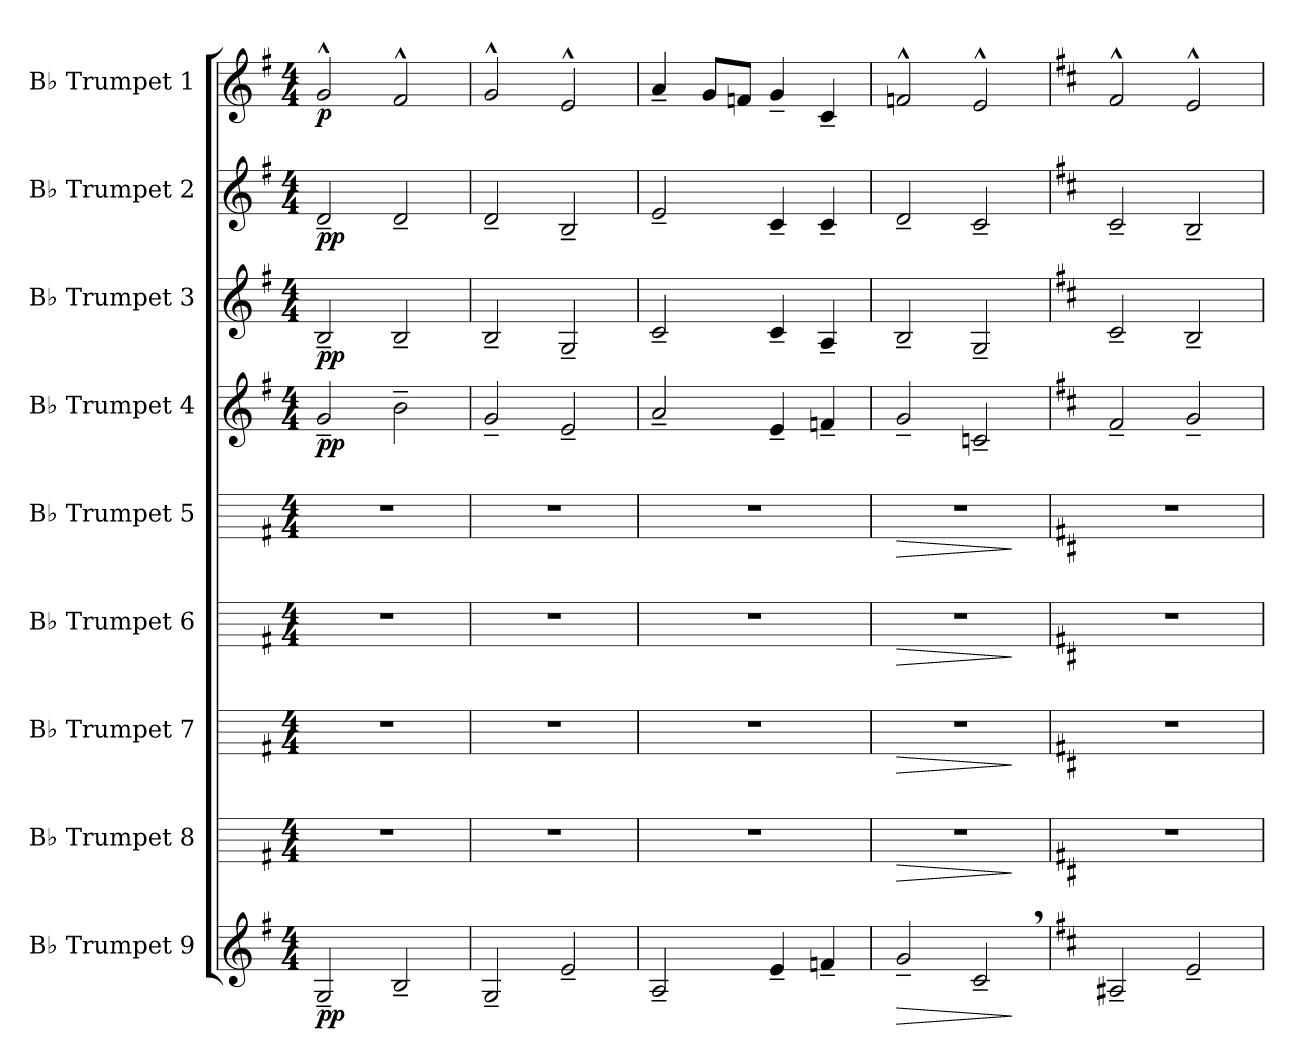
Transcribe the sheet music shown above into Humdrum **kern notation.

**kern	**dynam	**kern	**dynam	**kern	**dynam	**kern	**dynam	**kern	**dynam	**kern	**dynam	**kern	**dynam	**kern	**dynam	**kern	**dynam
*part9	*part9	*part8	*part8	*part7	*part7	*part6	*part6	*part5	*part5	*part4	*part4	*part3	*part3	*part2	*part2	*part1	*part1
*staff9	*staff9	*staff8	*staff8	*staff7	*staff7	*staff6	*staff6	*staff5	*staff5	*staff4	*staff4	*staff3	*staff3	*staff2	*staff2	*staff1	*staff1
*I"B♭ Trumpet 9	*	*I"B♭ Trumpet 8	*	*I"B♭ Trumpet 7	*	*I"B♭ Trumpet 6	*	*I"B♭ Trumpet 5	*	*I"B♭ Trumpet 4	*	*I"B♭ Trumpet 3	*	*I"B♭ Trumpet 2	*	*I"B♭ Trumpet 1	*
*I'B♭ Tpt. 9	*	*I'B♭ Tpt. 8	*	*I'B♭ Tpt. 7	*	*I'B♭ Tpt. 6	*	*I'B Tpt. 5	*	*I'B♭ Tpt. 4	*	*I'B♭ Tpt. 3	*	*I'B♭ Tpt. 2	*	*I'B♭ Tpt. 1	*
*	*	*	*	*	*	*	*	*	*	*clefG2	*	*clefG2	*	*clefG2	*	*clefG2	*
*ITrd1c2	*	*ITrd1c2	*	*ITrd1c2	*	*ITrd1c2	*	*ITrd1c2	*	*ITrd1c2	*	*ITrd1c2	*	*ITrd1c2	*	*ITrd1c2	*
*k[b-]	*	*k[b-]	*	*k[b-]	*	*k[b-]	*	*k[b-]	*	*k[b-]	*	*k[b-]	*	*k[b-]	*	*k[b-]	*
*F:	*	*F:	*	*F:	*	*F:	*	*F:	*	*F:	*	*F:	*	*F:	*	*F:	*
*M4/4	*	*M4/4	*	*M4/4	*	*M4/4	*	*M4/4	*	*M4/4	*	*M4/4	*	*M4/4	*	*M4/4	*
=1	=1	=1	=1	=1	=1	=1	=1	=1	=1	=1	=1	=1	=1	=1	=1	=1	=1
!	!LO:DY:b	!	!	!	!	!	!	!	!	!	!LO:DY:b	!	!LO:DY:b	!	!LO:DY:b	!	!LO:DY:b
2F~/	pp	1r	.	1r	.	1r	.	1r	.	2f~/	pp	2A~/	pp	2c~/	pp	2f^^/	p
2A~/	.	.	.	.	.	.	.	.	.	2a~\	.	2A~/	.	2c~/	.	2e^^/	.
=2	=2	=2	=2	=2	=2	=2	=2	=2	=2	=2	=2	=2	=2	=2	=2	=2	=2
2F~/	.	1r	.	1r	.	1r	.	1r	.	2f~/	.	2A~/	.	2c~/	.	2f^^/	.
2d~/	.	.	.	.	.	.	.	.	.	2d~/	.	2F~/	.	2A~/	.	2d^^/	.
=3	=3	=3	=3	=3	=3	=3	=3	=3	=3	=3	=3	=3	=3	=3	=3	=3	=3
2G~/	.	1r	.	1r	.	1r	.	1r	.	2g~/	.	2B-~/	.	2d~/	.	4g~/	.
.	.	.	.	.	.	.	.	.	.	.	.	.	.	.	.	8f/L	.
.	.	.	.	.	.	.	.	.	.	.	.	.	.	.	.	8e-X/J	.
4d~/	.	.	.	.	.	.	.	.	.	4d~/	.	4B-~/	.	4B-~/	.	4f~/	.
4e-X~/	.	.	.	.	.	.	.	.	.	4e-X~/	.	4G~/	.	4B-~/	.	4B-~/	.
=4	=4	=4	=4	=4	=4	=4	=4	=4	=4	=4	=4	=4	=4	=4	=4	=4	=4
!	!LO:HP:b	!	!LO:HP:b	!	!LO:HP:b	!	!LO:HP:b	!	!LO:HP:b	!	!	!	!	!	!	!	!
2f~/	>	1r	>	1r	>	1r	>	1r	>	2f~/	.	2A~/	.	2c~/	.	2e-X^^/	.
2B-~,/	.	.	.	.	.	.	.	.	.	2B-X~/	.	2F~/	.	2B-~/	.	2d^^/	.
.	]	.	]	.	]	.	]	.	]	.	.	.	.	.	.	.	.
=5	=5	=5	=5	=5	=5	=5	=5	=5	=5	=5	=5	=5	=5	=5	=5	=5	=5
*k[]	*	*k[]	*	*k[]	*	*k[]	*	*k[]	*	*k[]	*	*k[]	*	*k[]	*	*k[]	*
*C:	*	*C:	*	*C:	*	*C:	*	*C:	*	*C:	*	*C:	*	*C:	*	*C:	*
2G#X~/	.	1r	.	1r	.	1r	.	1r	.	2e~/	.	2B~/	.	2B~/	.	2e^^/	.
2d~/	.	.	.	.	.	.	.	.	.	2f~/	.	2A~/	.	2A~/	.	2d^^/	.
=	=	=	=	=	=	=	=	=	=	=	=	=	=	=	=	=	=
*-	*-	*-	*-	*-	*-	*-	*-	*-	*-	*-	*-	*-	*-	*-	*-	*-	*-
